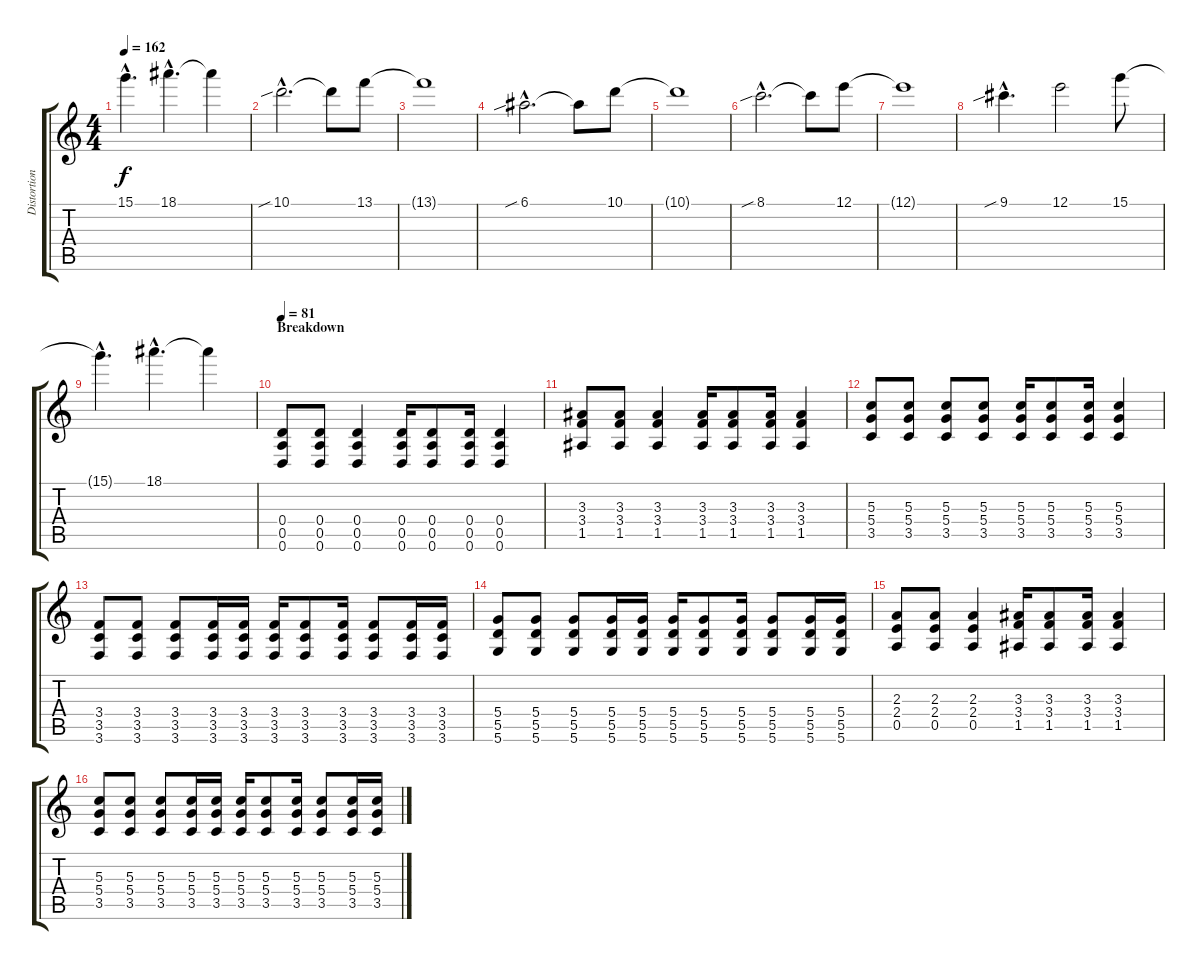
\track ("Distortion Guitar" "Distortion") {instrument distortionguitar}
\staff {score tabs}
\tuning (E4 B3 G3 D3 A2 D2) {hide}
\ts (4 4)
\tempo 162
\clef g2
\ks c
15.1{hac t}.4{d dy f} 18.1{hac}.4{d} 18.1{t}.4 |
10.1{sib hac}.2{d} 10.1{t}.8 13.1.8 |
13.1{t}.1 |
6.1{sib hac}.2{d} 6.1{t}.8 10.1.8 |
10.1{t}.1 |
8.1{sib hac}.2{d} 8.1{t}.8 12.1.8 |
12.1{t}.1 |
9.1{sib hac}.4{d} 12.1.2 15.1.8 |
15.1{hac t}.4{d} 18.1{hac}.4{d} 18.1{t}.4 |
\section ("" "Breakdown")
\tempo 81
(0.4 0.5 0.6).8 (0.4 0.5 0.6).8 (0.4 0.5 0.6).4 (0.4 0.5 0.6).16 (0.4 0.5 0.6).8 (0.4 0.5 0.6).16 (0.4 0.5 0.6).4 |
(3.3 3.4 1.5).8 (3.3 3.4 1.5).8 (3.3 3.4 1.5).4 (3.3 3.4 1.5).16 (3.3 3.4 1.5).8 (3.3 3.4 1.5).16 (3.3 3.4 1.5).4 |
(5.3 5.4 3.5).8 (5.3 5.4 3.5).8 (5.3 5.4 3.5).8 (5.3 5.4 3.5).8 (5.3 5.4 3.5).16 (5.3 5.4 3.5).8 (5.3 5.4 3.5).16 (5.3 5.4 3.5).4 |
(3.4 3.5 3.6).8 (3.4 3.5 3.6).8 (3.4 3.5 3.6).8 (3.4 3.5 3.6).16 (3.4 3.5 3.6).16 (3.4 3.5 3.6).16 (3.4 3.5 3.6).8 (3.4 3.5 3.6).16 (3.4 3.5 3.6).8 (3.4 3.5 3.6).16 (3.4 3.5 3.6).16 |
(5.4 5.5 5.6).8 (5.4 5.5 5.6).8 (5.4 5.5 5.6).8 (5.4 5.5 5.6).16 (5.4 5.5 5.6).16 (5.4 5.5 5.6).16 (5.4 5.5 5.6).8 (5.4 5.5 5.6).16 (5.4 5.5 5.6).8 (5.4 5.5 5.6).16 (5.4 5.5 5.6).16 |
(2.3 2.4 0.5).8 (2.3 2.4 0.5).8 (2.3 2.4 0.5).4 (3.3 3.4 1.5).16 (3.3 3.4 1.5).8 (3.3 3.4 1.5).16 (3.3 3.4 1.5).4 |
(5.3 5.4 3.5).8 (5.3 5.4 3.5).8 (5.3 5.4 3.5).8 (5.3 5.4 3.5).16 (5.3 5.4 3.5).16 (5.3 5.4 3.5).16 (5.3 5.4 3.5).8 (5.3 5.4 3.5).16 (5.3 5.4 3.5).8 (5.3 5.4 3.5).16 (5.3 5.4 3.5).16
